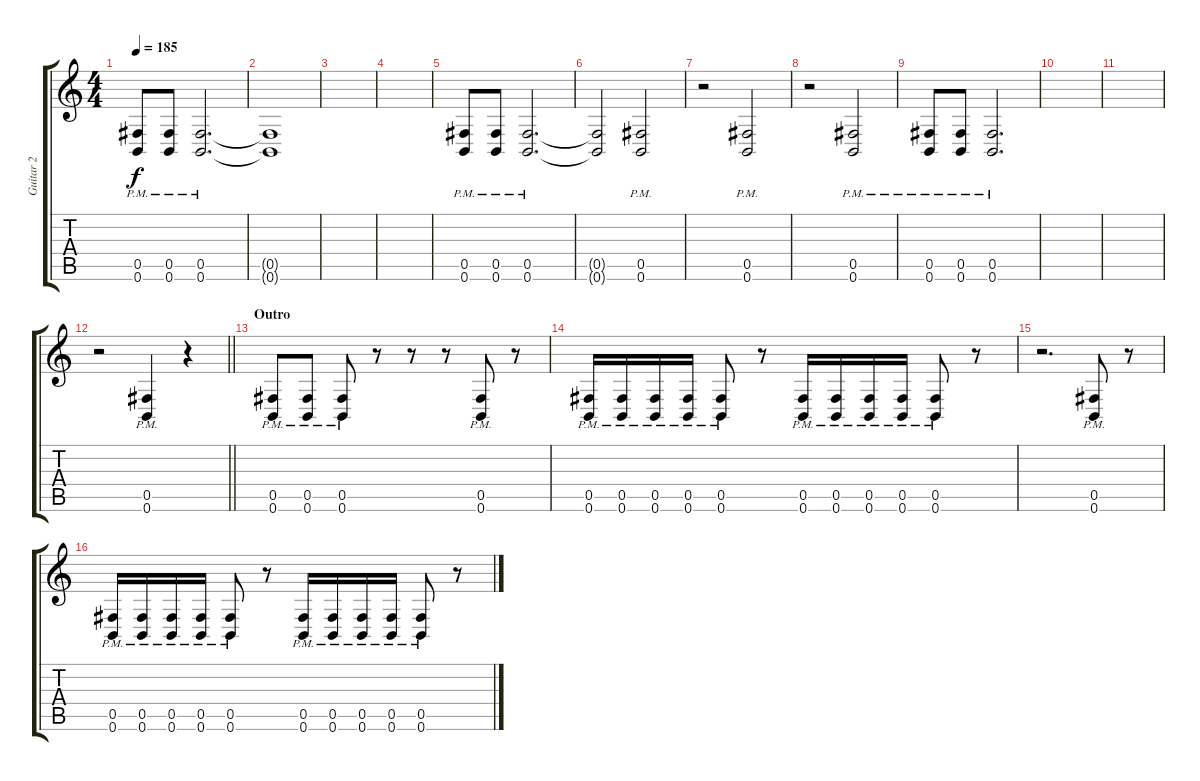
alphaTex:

\track ("Guitar 2" "Guitar 2") {instrument overdrivenguitar}
\staff {score tabs}
\tuning (Db4 Ab3 E3 B2 Gb2 B1) {hide}
\ts (4 4)
\tempo 185
\clef g2
\ks c
(0.5{pm} 0.6{pm}).8{dy f} (0.5{pm} 0.6{pm}).8 (0.5{pm} 0.6{pm}).2{d} |
(0.5{t} 0.6{t}).1 |
|
|
(0.5{pm} 0.6{pm}).8 (0.5{pm} 0.6{pm}).8 (0.5{pm} 0.6{pm}).2{d} |
(0.5{t} 0.6{t}).2 (0.5{pm} 0.6{pm}).2 |
r.2 (0.5{pm} 0.6{pm}).2 |
r.2 (0.5{pm} 0.6{pm}).2 |
(0.5{pm} 0.6{pm}).8 (0.5{pm} 0.6{pm}).8 (0.5{pm} 0.6{pm}).2{d} |
|
|
\barLineRight lightlight
r.2 (0.5{pm} 0.6{pm}).4 r.4 |
\section ("" "Outro")
(0.5{pm} 0.6{pm}).8 (0.5{pm} 0.6{pm}).8 (0.5{pm} 0.6{pm}).8 r.8 r.8 r.8 (0.5{pm} 0.6{pm}).8 r.8 |
(0.5{pm} 0.6{pm}).16 (0.5{pm} 0.6{pm}).16 (0.5{pm} 0.6{pm}).16 (0.5{pm} 0.6{pm}).16 (0.5{pm} 0.6{pm}).8 r.8 (0.5{pm} 0.6{pm}).16 (0.5{pm} 0.6{pm}).16 (0.5{pm} 0.6{pm}).16 (0.5{pm} 0.6{pm}).16 (0.5{pm} 0.6{pm}).8 r.8 |
r.2{d} (0.5{pm} 0.6{pm}).8 r.8 |
(0.5{pm} 0.6{pm}).16 (0.5{pm} 0.6{pm}).16 (0.5{pm} 0.6{pm}).16 (0.5{pm} 0.6{pm}).16 (0.5{pm} 0.6{pm}).8 r.8 (0.5{pm} 0.6{pm}).16 (0.5{pm} 0.6{pm}).16 (0.5{pm} 0.6{pm}).16 (0.5{pm} 0.6{pm}).16 (0.5{pm} 0.6{pm}).8 r.8
